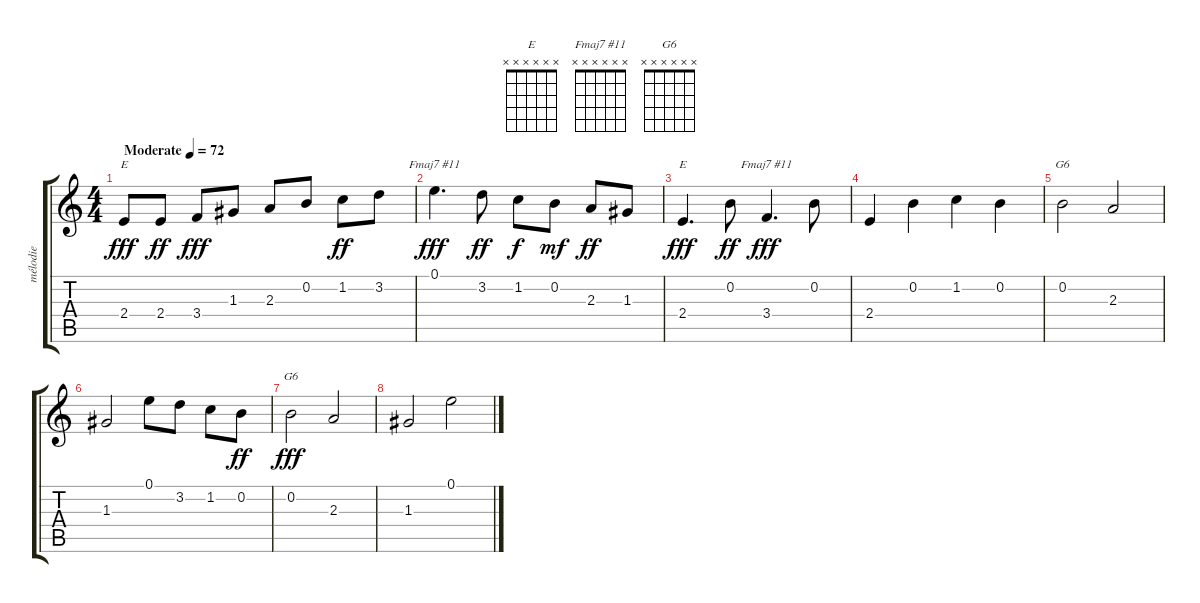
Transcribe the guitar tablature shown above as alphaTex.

\track ("mélodie" "mélodie") {instrument acousticguitarnylon}
\staff {score tabs}
\tuning (E4 B3 G3 D3 A2 E2) {hide}
\chord ("E" 0 0 1 2 2 0)
\chord ("Fmaj7 #11" 0 0 2 3 3 x)
\chord ("E" x x x x x x)
\chord ("Fmaj7 #11" x x x x x x)
\chord ("G6" 0 0 4 5 5 x)
\chord ("G6" x x x x x x)
\ts (4 4)
\tempo (72 "Moderate")
\clef g2
\ks c
2.4.8{ch "E" dy fff instrument acousticguitarnylon} 2.4.8{dy ff} 3.4.8{dy fff} 1.3.8 2.3.8 0.2.8 1.2.8{dy ff} 3.2.8 |
0.1.4{d ch "Fmaj7 #11" dy fff} 3.2.8{dy ff} 1.2.8{dy f} 0.2.8{dy mf} 2.3.8{dy ff} 1.3.8 |
2.4.4{d ch "E" dy fff} 0.2.8{dy ff} 3.4.4{d ch "Fmaj7 #11" dy fff} 0.2.8 |
2.4.4 0.2.4 1.2.4 0.2.4 |
0.2.2{ch "G6"} 2.3.2 |
1.3.2 0.1.8 3.2.8 1.2.8 0.2.8{dy ff} |
0.2.2{ch "G6" dy fff} 2.3.2 |
1.3.2 0.1.2
